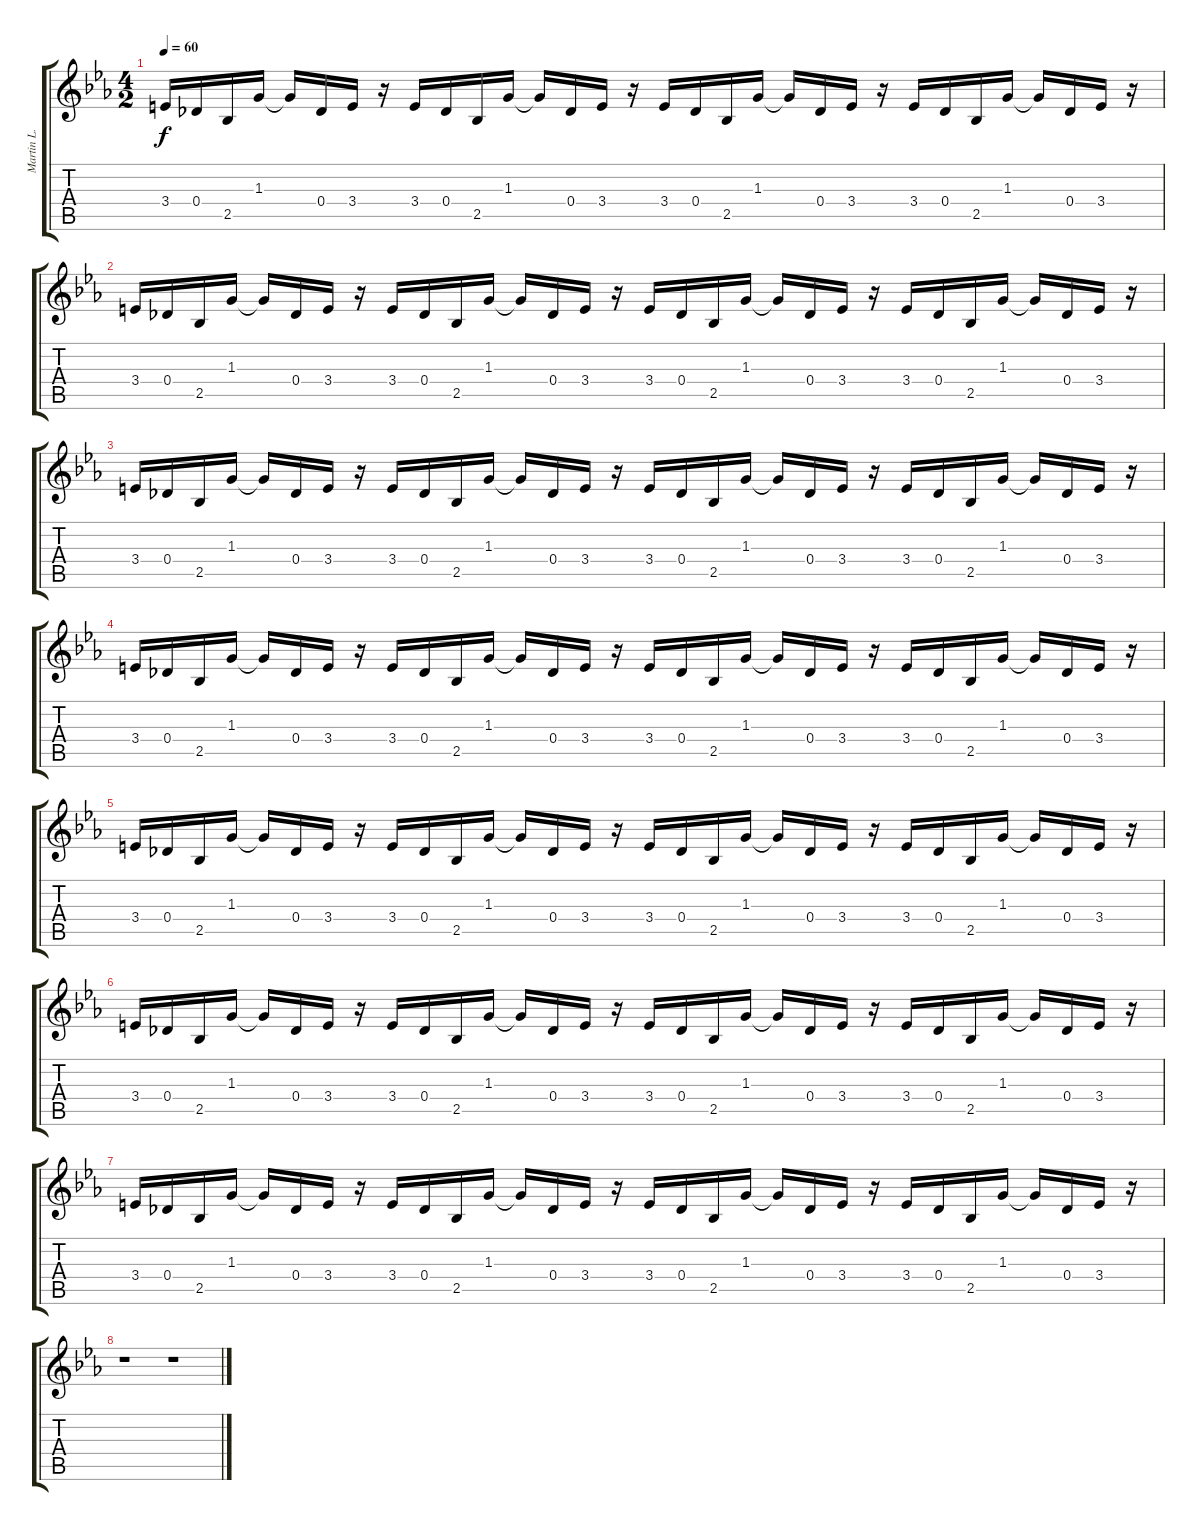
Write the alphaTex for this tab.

\track ("Martin L. Gore(Guitar)" "Martin L. ") {instrument electricguitarclean}
\staff {score tabs}
\tuning (Eb4 Bb3 Gb3 Db3 Ab2 Eb2) {hide}
\ts (4 2)
\tempo 60
\clef g2
\ks eb
3.4.16{dy f} 0.4.16 2.5.16 1.3.16 1.3{t}.16 0.4.16 3.4.16 r.16 3.4.16 0.4.16 2.5.16 1.3.16 1.3{t}.16 0.4.16 3.4.16 r.16 3.4.16 0.4.16 2.5.16 1.3.16 1.3{t}.16 0.4.16 3.4.16 r.16 3.4.16 0.4.16 2.5.16 1.3.16 1.3{t}.16 0.4.16 3.4.16 r.16 |
3.4.16{volume 10 instrument acousticguitarsteel} 0.4.16 2.5.16 1.3.16 1.3{t}.16 0.4.16 3.4.16 r.16 3.4.16 0.4.16 2.5.16 1.3.16 1.3{t}.16 0.4.16 3.4.16 r.16 3.4.16 0.4.16 2.5.16 1.3.16 1.3{t}.16 0.4.16 3.4.16 r.16 3.4.16 0.4.16 2.5.16 1.3.16 1.3{t}.16 0.4.16 3.4.16 r.16 |
3.4.16 0.4.16 2.5.16 1.3.16 1.3{t}.16 0.4.16 3.4.16 r.16 3.4.16 0.4.16 2.5.16 1.3.16 1.3{t}.16 0.4.16 3.4.16 r.16 3.4.16 0.4.16 2.5.16 1.3.16 1.3{t}.16 0.4.16 3.4.16 r.16 3.4.16 0.4.16 2.5.16 1.3.16 1.3{t}.16 0.4.16 3.4.16 r.16 |
3.4.16 0.4.16 2.5.16 1.3.16 1.3{t}.16 0.4.16 3.4.16 r.16 3.4.16 0.4.16 2.5.16 1.3.16 1.3{t}.16 0.4.16 3.4.16 r.16 3.4.16 0.4.16 2.5.16 1.3.16 1.3{t}.16 0.4.16 3.4.16 r.16 3.4.16 0.4.16 2.5.16 1.3.16 1.3{t}.16 0.4.16 3.4.16 r.16 |
3.4.16 0.4.16 2.5.16 1.3.16 1.3{t}.16 0.4.16 3.4.16 r.16 3.4.16 0.4.16 2.5.16 1.3.16 1.3{t}.16 0.4.16 3.4.16 r.16 3.4.16{volume 0} 0.4.16 2.5.16 1.3.16 1.3{t}.16 0.4.16 3.4.16 r.16 3.4.16 0.4.16 2.5.16 1.3.16 1.3{t}.16 0.4.16 3.4.16 r.16 |
3.4.16 0.4.16 2.5.16 1.3.16 1.3{t}.16 0.4.16 3.4.16 r.16 3.4.16 0.4.16 2.5.16 1.3.16 1.3{t}.16 0.4.16 3.4.16 r.16 3.4.16 0.4.16 2.5.16 1.3.16 1.3{t}.16 0.4.16 3.4.16 r.16 3.4.16 0.4.16 2.5.16 1.3.16 1.3{t}.16 0.4.16 3.4.16 r.16 |
3.4.16 0.4.16 2.5.16 1.3.16 1.3{t}.16 0.4.16 3.4.16 r.16 3.4.16 0.4.16 2.5.16 1.3.16 1.3{t}.16 0.4.16 3.4.16 r.16 3.4.16 0.4.16 2.5.16 1.3.16 1.3{t}.16 0.4.16 3.4.16 r.16 3.4.16 0.4.16 2.5.16 1.3.16 1.3{t}.16 0.4.16 3.4.16 r.16 |
r.1 r.1
